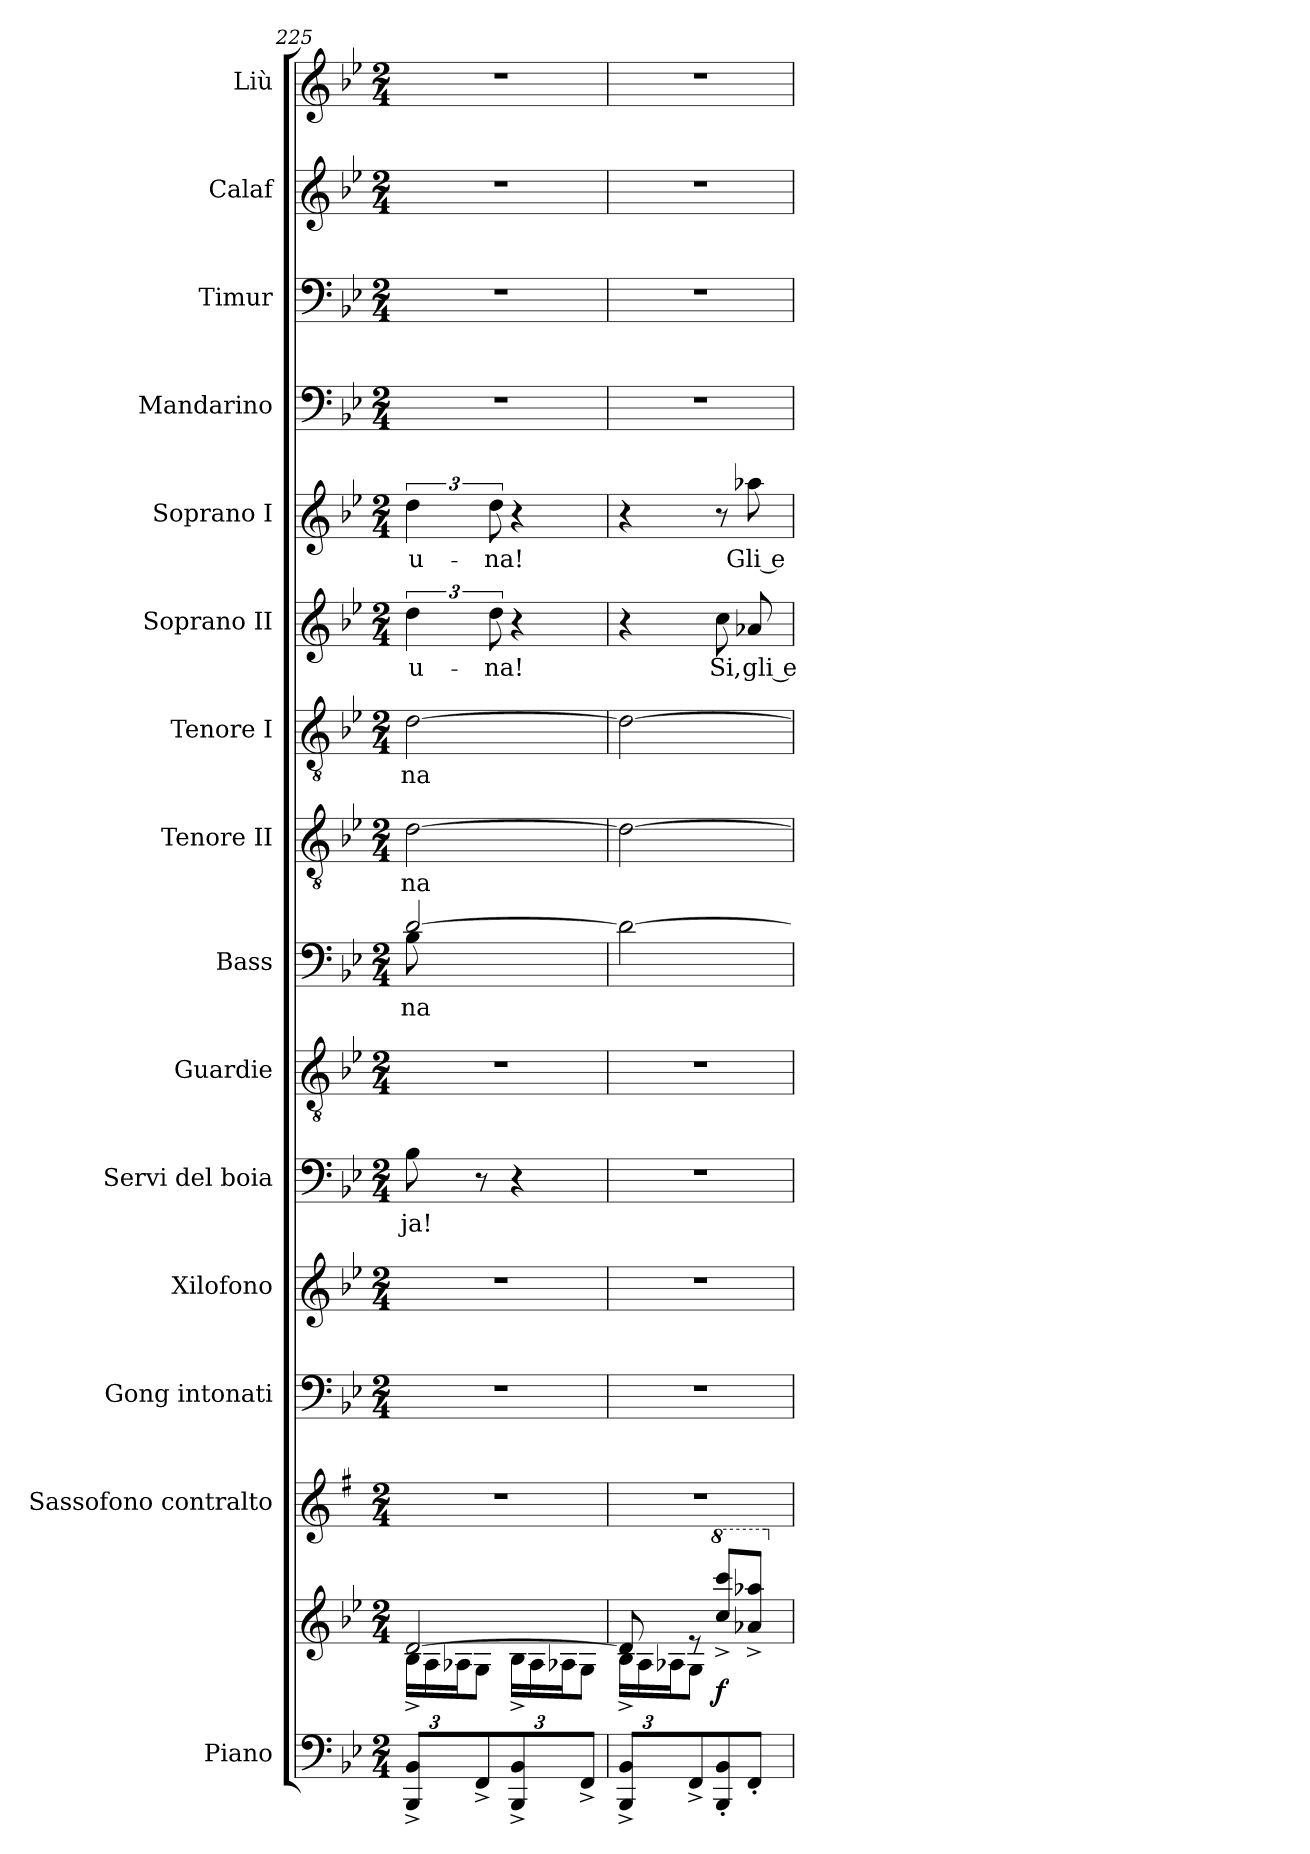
**kern	**kern	**dynam	**kern	**kern	**kern	**kern	**text	**kern	**kern	**text	**kern	**text	**kern	**text	**kern	**text	**kern	**text	**kern	**kern	**kern	**kern
*part15	*part15	*part15	*part14	*part13	*part12	*part11	*part11	*part10	*part9	*part9	*part8	*part8	*part7	*part7	*part6	*part6	*part5	*part5	*part4	*part3	*part2	*part1
*staff16	*staff15	*staff15/16	*staff14	*staff13	*staff12	*staff11	*staff11	*staff10	*staff9	*staff9	*staff8	*staff8	*staff7	*staff7	*staff6	*staff6	*staff5	*staff5	*staff4	*staff3	*staff2	*staff1
*I"Piano	*	*	*I"Sassofono contralto	*I"Gong intonati	*I"Xilofono	*I"Servi del boia	*	*I"Guardie	*I"Bass	*	*I"Tenore II	*	*I"Tenore I	*	*I"Soprano II	*	*I"Soprano I	*	*I"Mandarino	*I"Timur	*I"Calaf	*I"Liù
*I'Pno.	*	*	*	*I'Gong int.	*I'Xil.	*I'Ser.B.	*	*I'G.	*I'B.	*	*I'T. II	*	*I'T. I	*	*I'S. II	*	*I'S. I	*	*I'M.	*I'T.	*I'C.	*I'L.
*clefF4	*clefG2	*	*clefG2	*clefF4	*clefG2	*clefF4	*	*clefGv2	*clefF4	*	*clefGv2	*	*clefGv2	*	*clefG2	*	*clefG2	*	*clefF4	*clefF4	*clefG2	*clefG2
*	*	*	*ITrd5c9	*	*ITrd-7c-12	*	*	*	*	*	*	*	*	*	*	*	*	*	*	*	*	*
*k[b-e-]	*k[b-e-]	*	*k[b-e-]	*k[b-e-]	*k[b-e-]	*k[b-e-]	*	*k[b-e-]	*k[b-e-]	*	*k[b-e-]	*	*k[b-e-]	*	*k[b-e-]	*	*k[b-e-]	*	*k[b-e-]	*k[b-e-]	*k[b-e-]	*k[b-e-]
*M2/4	*M2/4	*	*M2/4	*M2/4	*M2/4	*M2/4	*	*M2/4	*M2/4	*	*M2/4	*	*M2/4	*	*M2/4	*	*M2/4	*	*M2/4	*M2/4	*M2/4	*M2/4
=225	=225	=225	=225	=225	=225	=225	=225	=225	=225	=225	=225	=225	=225	=225	=225	=225	=225	=225	=225	=225	=225	=225
*	*^	*	*	*	*	*	*	*	*	*	*	*	*	*	*	*	*	*	*	*	*	*
*	*	*Xbrackettup	*	*	*	*	*	*	*	*	*	*	*	*	*	*	*	*	*	*	*	*	*
!	!	!	!	!	!	!	!	!LO:LY:b	!	!	!LO:LY:b	!	!LO:LY:b	!	!LO:LY:b	!	!LO:LY:b	!	!LO:LY:b	!	!	!	!
*	*	*	*	*	*	*	*	*	*	*^	*	*	*	*	*	*	*	*	*	*	*	*	*
8BBB-/^ 8BB-/^L	[2d/	24B-^\LL	.	2r	2r	2r	8B-\	-ja!	2r	[2d/	8B-\	-na	[2d\	-na	[2d\	-na	6dd\	u-	6dd\	u-	2r	2r	2r	2r
.	.	24A\	.	.	.	.	.	.	.	.	.	.	.	.	.	.	.	.	.	.	.	.	.	.
.	.	24A-X\J	.	.	.	.	.	.	.	.	.	.	.	.	.	.	.	.	.	.	.	.	.	.
8FF^/	.	8G\J	.	.	.	.	8r	.	.	.	4.ryy	.	.	.	.	.	.	.	.	.	.	.	.	.
!	!	!	!	!	!	!	!	!	!	!	!	!	!	!	!	!	!	!LO:LY:b	!	!LO:LY:b	!	!	!	!
.	.	.	.	.	.	.	.	.	.	.	.	.	.	.	.	.	12dd\	-na!	12dd\	-na!	.	.	.	.
8BBB-/^ 8BB-/^	.	24B-^\LL	.	.	.	.	4r	.	.	.	.	.	.	.	.	.	4r	.	4r	.	.	.	.	.
.	.	24A-\	.	.	.	.	.	.	.	.	.	.	.	.	.	.	.	.	.	.	.	.	.	.
.	.	24A-X\J	.	.	.	.	.	.	.	.	.	.	.	.	.	.	.	.	.	.	.	.	.	.
8FF^/J	.	8G\J	.	.	.	.	.	.	.	.	.	.	.	.	.	.	.	.	.	.	.	.	.	.
*	*	*	*	*	*	*	*	*	*	*v	*v	*	*	*	*	*	*	*	*	*	*	*	*	*
=226	=226	=226	=226	=226	=226	=226	=226	=226	=226	=226	=226	=226	=226	=226	=226	=226	=226	=226	=226	=226	=226	=226	=226
8BBB-/^ 8BB-/^L	8d/]	24B-^\LL	.	2r	2r	2r	2r	.	2r	2d\_	.	2d\_	.	2d\_	.	4r	.	4r	.	2r	2r	2r	2r
.	.	24A\	.	.	.	.	.	.	.	.	.	.	.	.	.	.	.	.	.	.	.	.	.
.	.	24A-X\J	.	.	.	.	.	.	.	.	.	.	.	.	.	.	.	.	.	.	.	.	.
8FF^/	8re	8G\J	.	.	.	.	.	.	.	.	.	.	.	.	.	.	.	.	.	.	.	.	.
*	*8va	*	*	*	*	*	*	*	*	*	*	*	*	*	*	*	*	*	*	*	*	*	*
!	!	!	!LO:DY:b	!	!	!	!	!	!	!	!	!	!	!	!	!	!LO:LY:b	!	!	!	!	!	!
8BBB-/' 8BB-/'	8ccc/^ 8cccc/^L	4ryy	f	.	.	.	.	.	.	.	.	.	.	.	.	8cc\	Si,	8r	.	.	.	.	.
!	!	!	!	!	!	!	!	!	!	!	!	!	!	!	!	!	!LO:LY:b	!	!LO:LY:b	!	!	!	!
8FF'/J	8aa-X/^ 8aaa-X/^J	.	.	.	.	.	.	.	.	.	.	.	.	.	.	8a-X/	gli e	8aa-X\	Gli e	.	.	.	.
*	*v	*v	*	*	*	*	*	*	*	*	*	*	*	*	*	*	*	*	*	*	*	*	*
*	*X8va	*	*	*	*	*	*	*	*	*	*	*	*	*	*	*	*	*	*	*	*	*
=	=	=	=	=	=	=	=	=	=	=	=	=	=	=	=	=	=	=	=	=	=	=
*-	*-	*-	*-	*-	*-	*-	*-	*-	*-	*-	*-	*-	*-	*-	*-	*-	*-	*-	*-	*-	*-	*-
